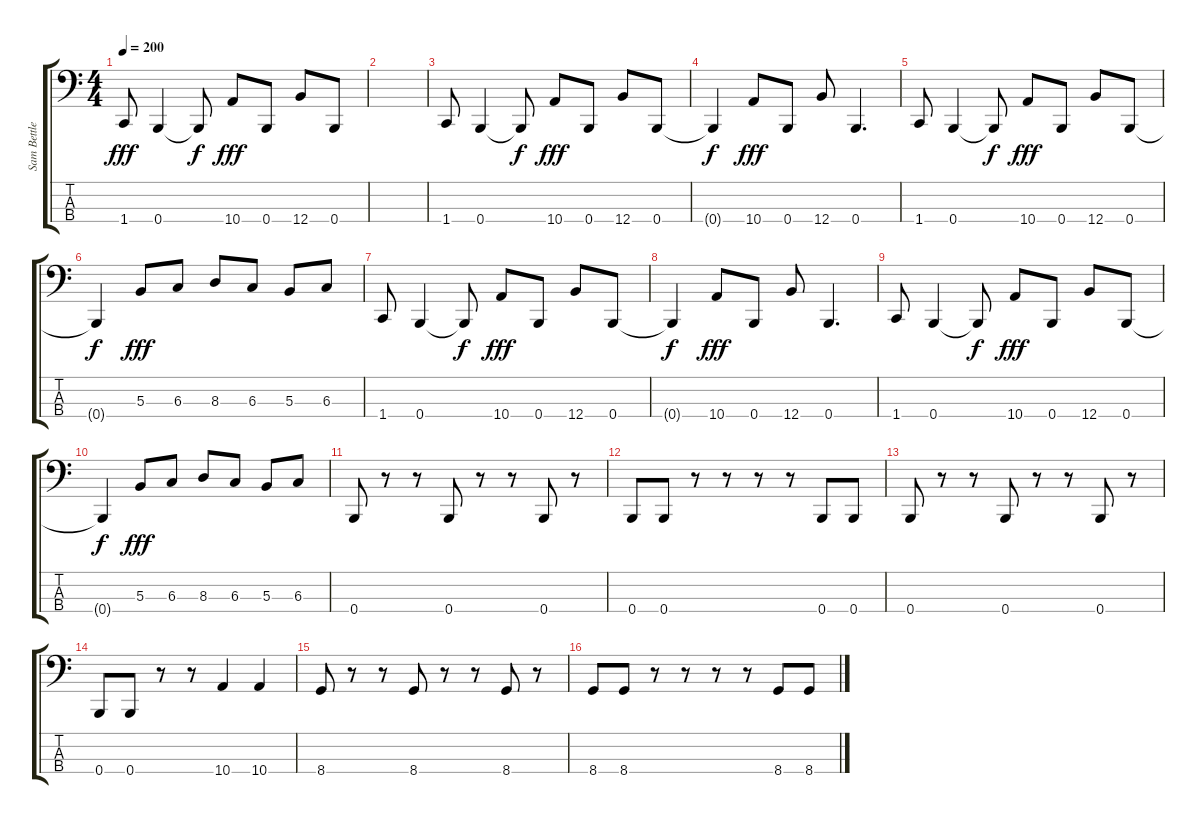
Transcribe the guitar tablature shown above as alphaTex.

\track ("Sam Bettley" "Sam Bettle") {instrument electricbasspick}
\staff {score tabs}
\tuning (E2 B1 Gb1 B0) {hide}
\ts (4 4)
\tempo 200
\clef f4
\ks c
1.4.8{dy fff} 0.4.4 0.4{t}.8{dy f} 10.4.8{dy fff} 0.4.8 12.4.8 0.4.8 |
|
1.4.8 0.4.4 0.4{t}.8{dy f} 10.4.8{dy fff} 0.4.8 12.4.8 0.4.8 |
0.4{t}.4{dy f} 10.4.8{dy fff} 0.4.8 12.4.8 0.4.4{d} |
1.4.8 0.4.4 0.4{t}.8{dy f} 10.4.8{dy fff} 0.4.8 12.4.8 0.4.8 |
0.4{t}.4{dy f} 5.3.8{dy fff} 6.3.8 8.3.8 6.3.8 5.3.8 6.3.8 |
1.4.8 0.4.4 0.4{t}.8{dy f} 10.4.8{dy fff} 0.4.8 12.4.8 0.4.8 |
0.4{t}.4{dy f} 10.4.8{dy fff} 0.4.8 12.4.8 0.4.4{d} |
1.4.8 0.4.4 0.4{t}.8{dy f} 10.4.8{dy fff} 0.4.8 12.4.8 0.4.8 |
0.4{t}.4{dy f} 5.3.8{dy fff} 6.3.8 8.3.8 6.3.8 5.3.8 6.3.8 |
0.4.8 r.8 r.8 0.4.8 r.8 r.8 0.4.8 r.8 |
0.4.8 0.4.8 r.8 r.8 r.8 r.8 0.4.8 0.4.8 |
0.4.8 r.8 r.8 0.4.8 r.8 r.8 0.4.8 r.8 |
0.4.8 0.4.8 r.8 r.8 10.4.4 10.4.4 |
8.4.8 r.8 r.8 8.4.8 r.8 r.8 8.4.8 r.8 |
8.4.8 8.4.8 r.8 r.8 r.8 r.8 8.4.8 8.4.8
